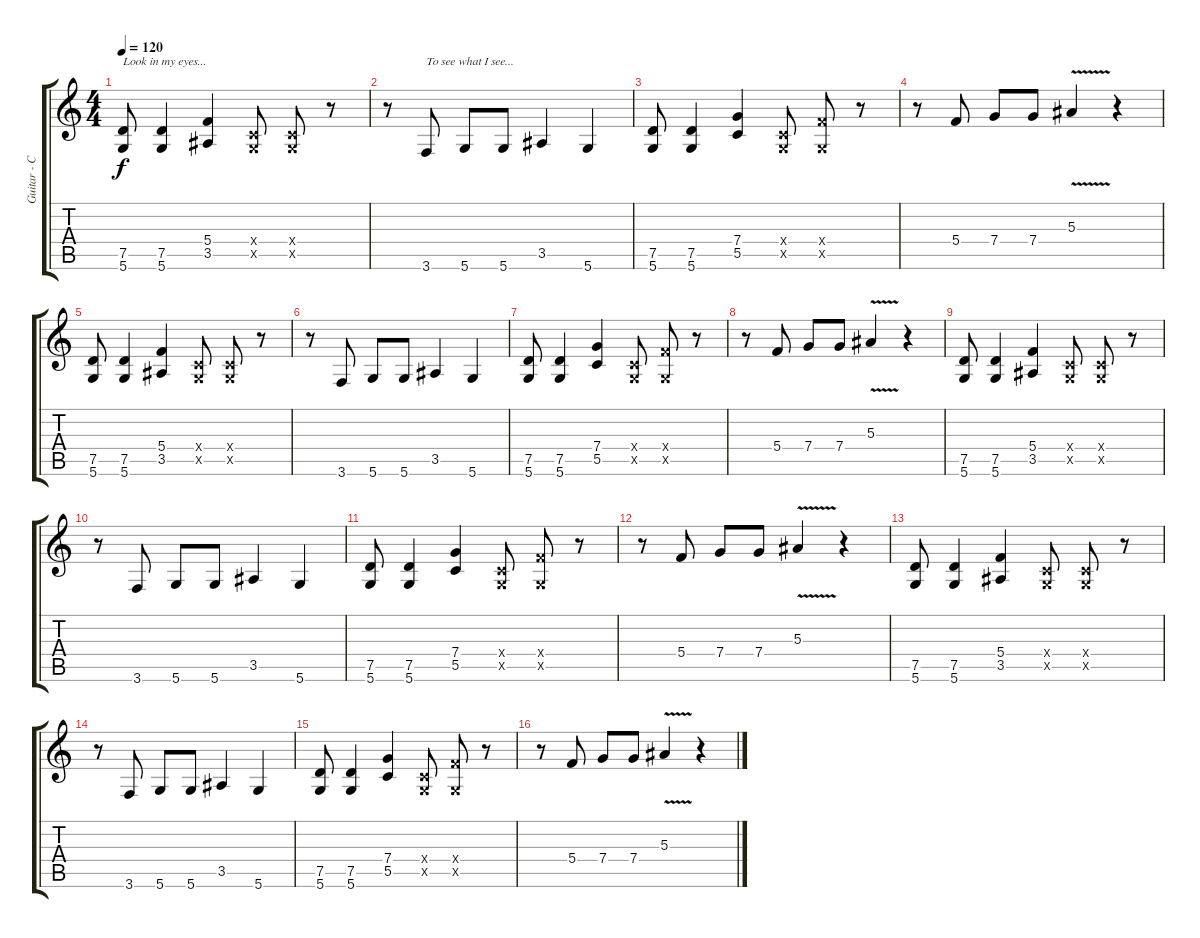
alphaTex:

\track ("Guitar - Cool main stuff" "Guitar - C") {instrument overdrivenguitar}
\staff {score tabs}
\tuning (D4 A3 F3 C3 G2 D2) {hide}
\ts (4 4)
\tempo 120
\clef g2
\ks c
(7.5 5.6).8{txt "Look in my eyes..." dy f} (7.5 5.6).4 (5.4 3.5).4 (0.4{x} 0.5{x}).8 (0.4{x} 0.5{x}).8 r.8 |
r.8 3.6.8{txt "To see what I see..."} 5.6.8 5.6.8 3.5.4 5.6.4 |
(7.5 5.6).8 (7.5 5.6).4 (7.4 5.5).4 (0.4{x} 0.5{x}).8 (5.4{x} 0.5{x}).8 r.8 |
r.8 5.4.8 7.4.8 7.4.8 5.3{v}.4 r.4 |
(7.5 5.6).8 (7.5 5.6).4 (5.4 3.5).4 (0.4{x} 0.5{x}).8 (0.4{x} 0.5{x}).8 r.8 |
r.8 3.6.8 5.6.8 5.6.8 3.5.4 5.6.4 |
(7.5 5.6).8 (7.5 5.6).4 (7.4 5.5).4 (0.4{x} 0.5{x}).8 (5.4{x} 0.5{x}).8 r.8 |
r.8 5.4.8 7.4.8 7.4.8 5.3{v}.4 r.4 |
(7.5 5.6).8 (7.5 5.6).4 (5.4 3.5).4 (0.4{x} 0.5{x}).8 (0.4{x} 0.5{x}).8 r.8 |
r.8 3.6.8 5.6.8 5.6.8 3.5.4 5.6.4 |
(7.5 5.6).8 (7.5 5.6).4 (7.4 5.5).4 (0.4{x} 0.5{x}).8 (5.4{x} 0.5{x}).8 r.8 |
r.8 5.4.8 7.4.8 7.4.8 5.3{v}.4 r.4 |
(7.5 5.6).8 (7.5 5.6).4 (5.4 3.5).4 (0.4{x} 0.5{x}).8 (0.4{x} 0.5{x}).8 r.8 |
r.8 3.6.8 5.6.8 5.6.8 3.5.4 5.6.4 |
(7.5 5.6).8 (7.5 5.6).4 (7.4 5.5).4 (0.4{x} 0.5{x}).8 (5.4{x} 0.5{x}).8 r.8 |
r.8 5.4.8 7.4.8 7.4.8 5.3{v}.4 r.4
